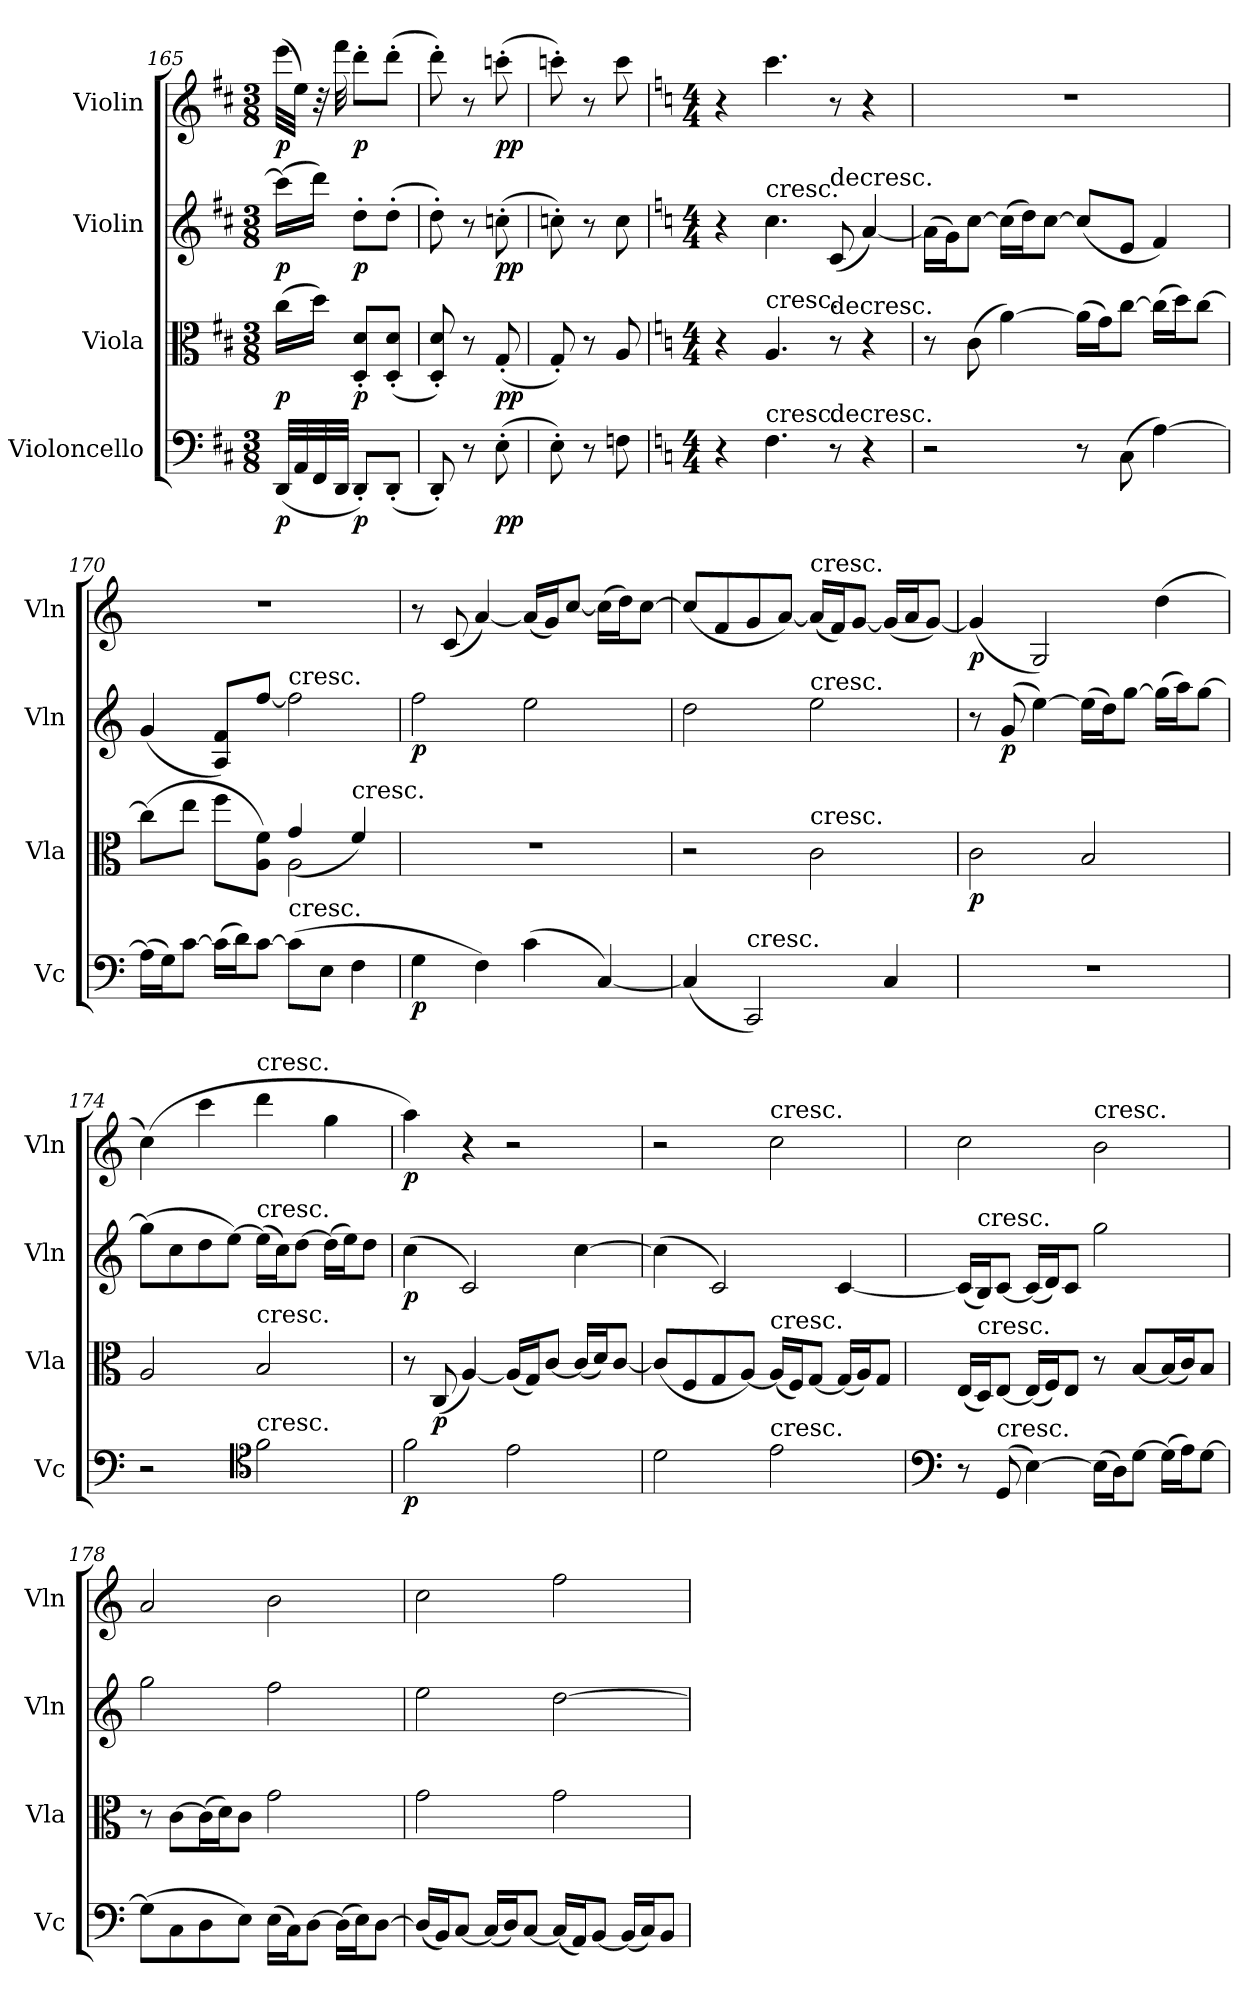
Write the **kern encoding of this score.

**kern	**dynam	**kern	**dynam	**kern	**dynam	**kern	**dynam
*part4	*part4	*part3	*part3	*part2	*part2	*part1	*part1
*staff4	*staff4	*staff3	*staff3	*staff2	*staff2	*staff1	*staff1
*I"Violoncello	*	*I"Viola	*	*I"Violin	*	*I"Violin	*
*I'Vc	*	*I'Vla	*	*I'Vln	*	*I'Vln	*
*clefF4	*	*clefC3	*	*clefG2	*	*clefG2	*
*k[f#c#]	*	*k[f#c#]	*	*k[f#c#]	*	*k[f#c#]	*
*M3/8	*	*M3/8	*	*M3/8	*	*M3/8	*
=165	=165	=165	=165	=165	=165	=165	=165
(32DD/LLL	p	(16cc#\LL	p	(16ccc#\LL]	p	(32eee\LLL	p
32AA/	.	.	.	.	.	32ee\JJJ)	.
32FF#/	.	16dd\JJ)	.	16ddd\JJ)	.	32r	.
32DD/JJJ	.	.	.	.	.	32fff#\	.
8DD'/L)	p	8D'/ 8d'/L	p	8dd'\L	p	8ddd'\L	p
(8DD'/J	.	(8D'/ 8d'/J	.	(8dd'\J	.	(8ddd'\J	.
=166	=166	=166	=166	=166	=166	=166	=166
8DD'/)	.	8D'/ 8d'/)	.	8dd'\)	.	8ddd'\)	.
8r	.	8r	.	8r	.	8r	.
(8E'\	pp	(8G'/	pp	(8ccn'\	pp	(8cccn'\	pp
=167	=167	=167	=167	=167	=167	=167	=167
8E'\)	.	8G'/)	.	8ccn'\)	.	8cccn'\)	.
8r	.	8r	.	8r	.	8r	.
8Fn\	.	8A/	.	8cc\	.	8ccc\	.
=168	=168	=168	=168	=168	=168	=168	=168
*k[]	*	*k[]	*	*k[]	*	*k[]	*
*M4/4	*	*M4/4	*	*M4/4	*	*M4/4	*
4r	.	4r	.	4r	.	4r	.
!	!	!	!	!LO:TX:t=cresc.	!	!	!
!	!	!LO:TX:t=cresc.	!	!	!	!	!
!LO:TX:t=cresc.	!	!	!	!	!	!	!
4.F\	.	4.A/	.	4.cc\	.	4.ccc\	.
!	!	!	!	!LO:TX:t=decresc.	!	!	!
!	!	!LO:TX:t=decresc.	!	!	!	!	!
!LO:TX:t=decresc.	!	!	!	!	!	!	!
8r	.	8r	.	(8c/	.	8r	.
4r	.	4r	.	[4a/)	.	4r	.
=169	=169	=169	=169	=169	=169	=169	=169
2r	.	8r	.	(16a\LL]	.	1r	.
.	.	.	.	16g\J)	.	.	.
.	.	(8c\	.	[8cc\J	.	.	.
.	.	[4a\)	.	(16cc\LL]	.	.	.
.	.	.	.	16dd\J)	.	.	.
.	.	.	.	[8cc\J	.	.	.
8r	.	(16a\LL]	.	(8cc/L]	.	.	.
.	.	16g\J)	.	.	.	.	.
(8C\	.	[8cc\J	.	8e/J	.	.	.
[4A\)	.	(16cc\LL]	.	4f/)	.	.	.
.	.	16dd\J)	.	.	.	.	.
.	.	[8cc\J	.	.	.	.	.
=170	=170	=170	=170	=170	=170	=170	=170
*	*	*^	*	*	*	*	*
(16A\LL]	.	(8cc\L]	2ryy	.	(4g/	.	1r	.
16G\J)	.	.	.	.	.	.	.	.
[8c\J	.	8ee\J	.	.	.	.	.	.
(16c\LL]	.	8ff\L	.	.	8A/ 8f/L)	.	.	.
16d\J)	.	.	.	.	.	.	.	.
[8c\J	.	8A\ 8f\J)	.	.	[8ff\J	.	.	.
!	!	!	!	!	!LO:TX:t=cresc.	!	!	!
!LO:TX:t=cresc.	!	!	!	!	!	!	!	!
(8c\L]	.	2A\	(4g/	.	2ff\]	.	.	.
8E\J	.	.	.	.	.	.	.	.
!	!	!	!LO:TX:t=cresc.	!	!	!	!	!
4F\	.	.	4f/)	.	.	.	.	.
*	*	*v	*v	*	*	*	*	*
=171	=171	=171	=171	=171	=171	=171	=171
4G\	p	1r	.	2ff\	p	8r	.
.	.	.	.	.	.	(8c/	.
4F\)	.	.	.	.	.	[4a/)	.
(4c\	.	.	.	2ee\	.	(16a/LL]	.
.	.	.	.	.	.	16g/J)	.
.	.	.	.	.	.	[8cc/J	.
[4C/)	.	.	.	.	.	(16cc\LL]	.
.	.	.	.	.	.	16dd\J)	.
.	.	.	.	.	.	[8cc\J	.
=172	=172	=172	=172	=172	=172	=172	=172
(4C/]	.	2r	.	2dd\	.	(8cc/L]	.
.	.	.	.	.	.	8f/	.
!LO:TX:t=cresc.	!	!	!	!	!	!	!
2CC/)	.	.	.	.	.	8g/	.
.	.	.	.	.	.	[8a/J)	.
!	!	!	!	!	!	!LO:TX:t=cresc.	!
!	!	!	!	!LO:TX:t=cresc.	!	!	!
!	!	!LO:TX:t=cresc.	!	!	!	!	!
.	.	2c\	.	2ee\	.	(16a/LL]	.
.	.	.	.	.	.	16f/J)	.
.	.	.	.	.	.	[8g/J	.
4C/	.	.	.	.	.	(16g/LL]	.
.	.	.	.	.	.	16a/J	.
.	.	.	.	.	.	[8g/J)	.
=173	=173	=173	=173	=173	=173	=173	=173
1r	.	2c\	p	8r	.	(4g/]	p
.	.	.	.	(8g/	p	.	.
.	.	.	.	[4ee\)	.	2G/)	.
.	.	2B/	.	(16ee\LL]	.	.	.
.	.	.	.	16dd\J)	.	.	.
.	.	.	.	[8gg\J	.	.	.
.	.	.	.	(16gg\LL]	.	(4dd\	.
.	.	.	.	16aa\J)	.	.	.
.	.	.	.	[8gg\J	.	.	.
=174	=174	=174	=174	=174	=174	=174	=174
2r	.	2A/	.	(8gg\L]	.	(4cc\)	.
.	.	.	.	8cc\	.	.	.
.	.	.	.	8dd\	.	4ccc\	.
.	.	.	.	[8ee\J)	.	.	.
*clefC4	*	*	*	*	*	*	*
!	!	!	!	!	!	!LO:TX:t=cresc.	!
!	!	!	!	!LO:TX:t=cresc.	!	!	!
!	!	!LO:TX:t=cresc.	!	!	!	!	!
!LO:TX:t=cresc.	!	!	!	!	!	!	!
2f\	.	2B/	.	(16ee\LL]	.	4ddd\	.
.	.	.	.	16cc\J)	.	.	.
.	.	.	.	[8dd\J	.	.	.
.	.	.	.	(16dd\LL]	.	4gg\	.
.	.	.	.	16ee\J)	.	.	.
.	.	.	.	8dd\J	.	.	.
=175	=175	=175	=175	=175	=175	=175	=175
2f\	p	8r	.	(4cc\	p	4aa\)	p
.	.	(8C/	p	.	.	.	.
.	.	[4A/)	.	2c/)	.	4r	.
2e\	.	(16A/LL]	.	.	.	2r	.
.	.	16G/J)	.	.	.	.	.
.	.	[8c/J	.	.	.	.	.
.	.	(16c/LL]	.	[4cc\	.	.	.
.	.	16d/J)	.	.	.	.	.
.	.	[8c/J	.	.	.	.	.
=176	=176	=176	=176	=176	=176	=176	=176
2d\	.	(8c/L]	.	(4cc\]	.	2r	.
.	.	8F/	.	.	.	.	.
.	.	8G/	.	2c/)	.	.	.
.	.	[8A/J)	.	.	.	.	.
!	!	!	!	!	!	!LO:TX:t=cresc.	!
!	!	!LO:TX:t=cresc.	!	!	!	!	!
!LO:TX:t=cresc.	!	!	!	!	!	!	!
2e\	.	(16A/LL]	.	.	.	2cc\	.
.	.	16F/J)	.	.	.	.	.
.	.	[8G/J	.	.	.	.	.
.	.	(16G/LL]	.	[4c/	.	.	.
.	.	16A/J)	.	.	.	.	.
.	.	8G/J	.	.	.	.	.
=177	=177	=177	=177	=177	=177	=177	=177
*clefF4	*	*	*	*	*	*	*
8r	.	(16E/LL	.	(16c/LL]	.	2cc\	.
!	!	!	!	!LO:TX:t=cresc.	!	!	!
!	!	!LO:TX:t=cresc.	!	!	!	!	!
.	.	16D/J)	.	16B/J)	.	.	.
!LO:TX:t=cresc.	!	!	!	!	!	!	!
(8GG/	.	[8E/J	.	[8c/J	.	.	.
[4E\)	.	(16E/LL]	.	(16c/LL]	.	.	.
.	.	16F/J)	.	16d/J)	.	.	.
.	.	8E/J	.	8c/J	.	.	.
!	!	!	!	!	!	!LO:TX:t=cresc.	!
(16E\LL]	.	8r	.	2gg\	.	2b\	.
16D\J)	.	.	.	.	.	.	.
[8G\J	.	[8B/L	.	.	.	.	.
(16G\LL]	.	(16B/L]	.	.	.	.	.
16A\J)	.	16c/J)	.	.	.	.	.
[8G\J	.	8B/J	.	.	.	.	.
=178	=178	=178	=178	=178	=178	=178	=178
(8G\L]	.	8r	.	2gg\	.	2a/	.
8C\	.	[8c\L	.	.	.	.	.
8D\	.	(16c\L]	.	.	.	.	.
.	.	16d\J)	.	.	.	.	.
8E\J)	.	8c\J	.	.	.	.	.
(16E\LL	.	2g\	.	2ff\	.	2b\	.
16C\J)	.	.	.	.	.	.	.
[8D\J	.	.	.	.	.	.	.
(16D\LL]	.	.	.	.	.	.	.
16E\J)	.	.	.	.	.	.	.
[8D\J	.	.	.	.	.	.	.
=179	=179	=179	=179	=179	=179	=179	=179
(16D/LL]	.	2g\	.	2ee\	.	2cc\	.
16BB/J)	.	.	.	.	.	.	.
[8C/J	.	.	.	.	.	.	.
(16C/LL]	.	.	.	.	.	.	.
16D/J)	.	.	.	.	.	.	.
[8C/J	.	.	.	.	.	.	.
(16C/LL]	.	2g\	.	[2dd\	.	2ff\	.
16AA/J)	.	.	.	.	.	.	.
[8BB/J	.	.	.	.	.	.	.
(16BB/LL]	.	.	.	.	.	.	.
16C/J)	.	.	.	.	.	.	.
8BB/J	.	.	.	.	.	.	.
=	=	=	=	=	=	=	=
*-	*-	*-	*-	*-	*-	*-	*-
